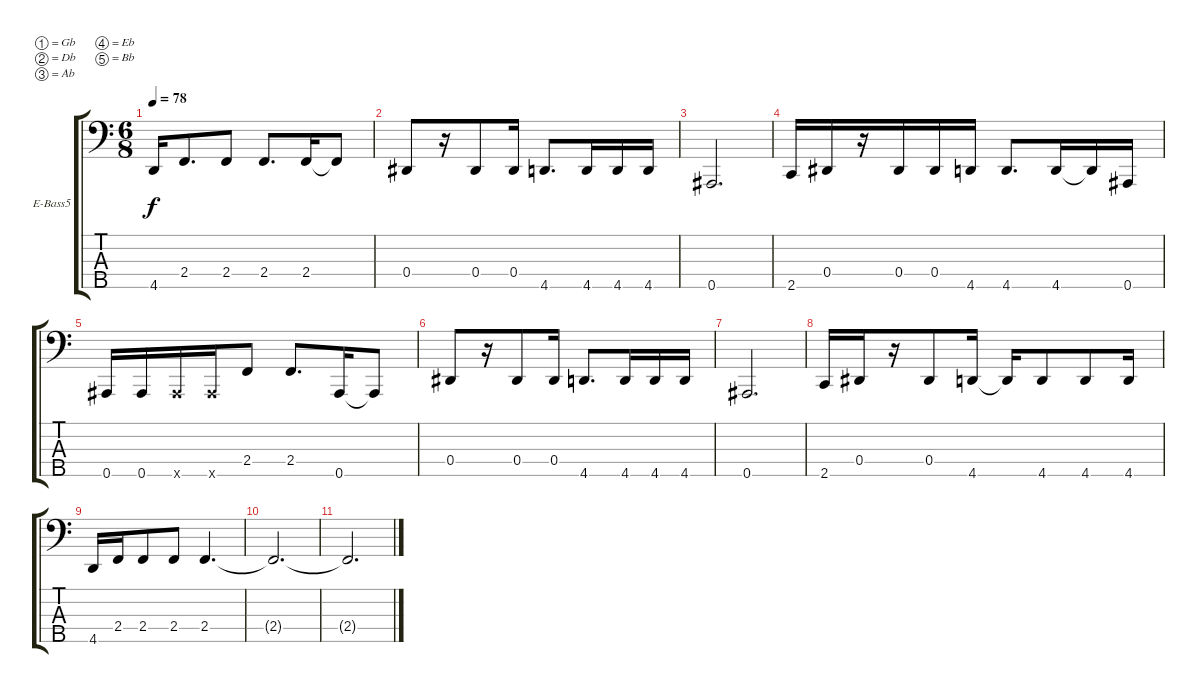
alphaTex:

\defaultSystemsLayout 4
\bracketExtendMode groupsimilarinstruments
\firstSystemTrackNameOrientation horizontal
\otherSystemsTrackNameOrientation horizontal
\track ("Bass Elect. 5 String" "E-Bass5") {instrument electricbassfinger}
\staff {score tabs}
\tuning (Gb2 Db2 Ab1 Eb1 Bb0)
\ts (6 8)
\tempo 78
\clef f4
\scale
0.333333
\ks c
4.5.16{dy f} 2.4.8{d} 2.4.8 2.4.8{d} 2.4.16 2.4{t}.8 |
\scale
0.333333 0.4.8 r.16 0.4.8 0.4.16 4.5.8{d} 4.5.16 4.5.16 4.5.16 |
\scale
0.333333 0.5.2{d} |
\scale
0.333333 2.5.16 0.4.16 r.16 0.4.16 0.4.16 4.5.16 4.5.8{d} 4.5.16 4.5{t}.16 0.5.16 |
\scale
0.333333 0.5.16 0.5.16 0.5{x}.16 0.5{x}.16 2.4.8 2.4.8{d} 0.5.16 0.5{t}.8 |
\scale
0.333333 0.4.8 r.16 0.4.8 0.4.16 4.5.8{d} 4.5.16 4.5.16 4.5.16 |
\scale
0.333333 0.5.2{d} |
\scale
0.333333 2.5.16 0.4.16 r.16 0.4.8 4.5.16 4.5{t}.16 4.5.8 4.5.8 4.5.16 |
4.5.16 2.4.16 2.4.8 2.4.8 2.4.4{d} |
2.4{t}.2{d} |
2.4{t}.2{d}
